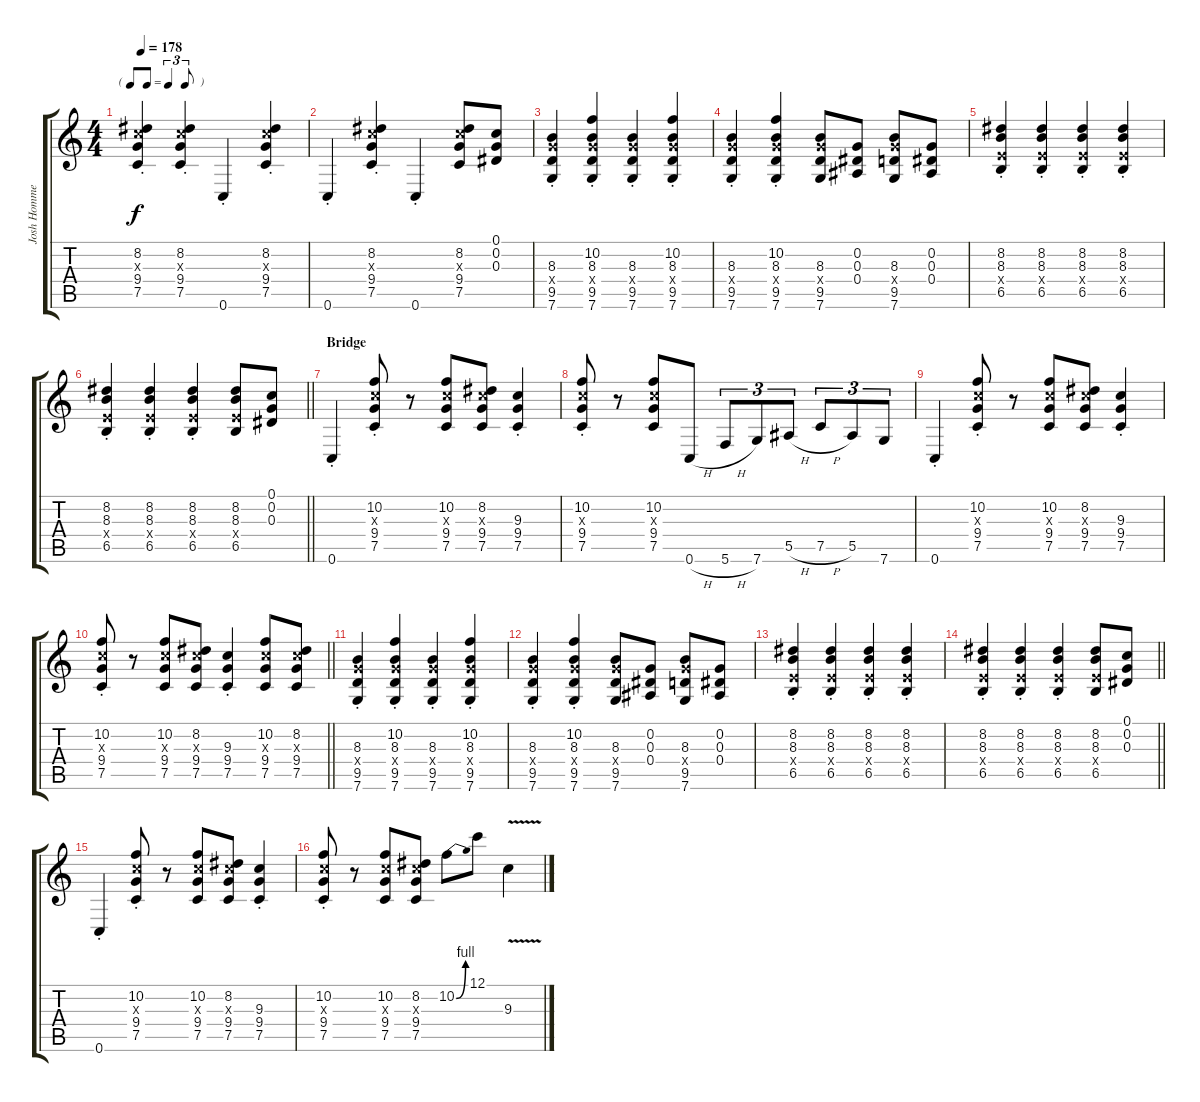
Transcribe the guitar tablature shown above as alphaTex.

\track ("Josh Homme" "Josh Homme") {instrument overdrivenguitar}
\staff {score tabs}
\tuning (C4 G3 Eb3 Bb2 F2 C2) {hide}
\ts (4 4)
\tf triplet8th
\tempo 178
\clef g2
\ks c
(8.2{st} 9.3{x} 9.4{st} 7.5{st}).4{dy f} (8.2{st} 9.3{x} 9.4{st} 7.5{st}).4 0.6{st}.4 (8.2{st} 9.3{x} 9.4{st} 7.5{st}).4 |
0.6{st}.4 (8.2{st} 9.3{x} 9.4{st} 7.5{st}).4 0.6{st}.4 (8.2 9.3{x} 9.4 7.5).8 (0.1 0.2 0.3).8 |
(8.3{st} 9.4{x} 9.5{st} 7.6{st}).4 (10.2{st} 8.3{st} 9.4{x} 9.5{st} 7.6{st}).4 (8.3{st} 9.4{x} 9.5{st} 7.6{st}).4 (10.2{st} 8.3{st} 9.4{x} 9.5{st} 7.6{st}).4 |
(8.3{st} 9.4{x} 9.5{st} 7.6{st}).4 (10.2{st} 8.3{st} 9.4{x} 9.5{st} 7.6{st}).4 (8.3 9.4{x} 9.5 7.6).8 (0.2 0.3 0.4).8 (8.3 9.4{x} 9.5 7.6).8 (0.2 0.3 0.4).8 |
(8.2{st} 8.3{st} 6.4{x} 6.5{st}).4 (8.2{st} 8.3{st} 6.4{x} 6.5{st}).4 (8.2{st} 8.3{st} 6.4{x} 6.5{st}).4 (8.2{st} 8.3{st} 6.4{x} 6.5{st}).4 |
\barLineRight lightlight
(8.2{st} 8.3{st} 6.4{x} 6.5{st}).4 (8.2{st} 8.3{st} 6.4{x} 6.5{st}).4 (8.2{st} 8.3{st} 6.4{x} 6.5{st}).4 (8.2 8.3 6.4{x} 6.5).8 (0.1 0.2 0.3).8 |
\section ("" "Bridge")
0.6{st}.4 (10.2{st} 9.3{x} 9.4{st} 7.5{st}).8 r.8 (10.2 9.3{x} 9.4 7.5).8 (8.2 9.3{x} 9.4 7.5).8 (9.3{st} 9.4{st} 7.5{st}).4 |
(10.2{st} 9.3{x} 9.4{st} 7.5{st}).8 r.8 (10.2 9.3{x} 9.4 7.5).8 0.6{h}.8 5.6{h}.8{tu (3 2)} 7.6.8{tu (3 2)} 5.5{h}.8{tu (3 2)} 7.5{h}.8{tu (3 2)} 5.5.8{tu (3 2)} 7.6.8{tu (3 2)} |
0.6{st}.4 (10.2{st} 9.3{x} 9.4{st} 7.5{st}).8 r.8 (10.2 9.3{x} 9.4 7.5).8 (8.2 9.3{x} 9.4 7.5).8 (9.3{st} 9.4{st} 7.5{st}).4 |
\barLineRight lightlight
(10.2{st} 9.3{x} 9.4{st} 7.5{st}).8 r.8 (10.2 9.3{x} 9.4 7.5).8 (8.2 9.3{x} 9.4 7.5).8 (9.3{st} 9.4{st} 7.5{st}).4 (10.2 9.3{x} 9.4 7.5).8 (8.2 9.3{x} 9.4 7.5).8 |
(8.3{st} 9.4{x} 9.5{st} 7.6{st}).4 (10.2{st} 8.3{st} 9.4{x} 9.5{st} 7.6{st}).4 (8.3{st} 9.4{x} 9.5{st} 7.6{st}).4 (10.2{st} 8.3{st} 9.4{x} 9.5{st} 7.6{st}).4 |
(8.3{st} 9.4{x} 9.5{st} 7.6{st}).4 (10.2{st} 8.3{st} 9.4{x} 9.5{st} 7.6{st}).4 (8.3 9.4{x} 9.5 7.6).8 (0.2 0.3 0.4).8 (8.3 9.4{x} 9.5 7.6).8 (0.2 0.3 0.4).8 |
(8.2{st} 8.3{st} 6.4{x} 6.5{st}).4 (8.2{st} 8.3{st} 6.4{x} 6.5{st}).4 (8.2{st} 8.3{st} 6.4{x} 6.5{st}).4 (8.2{st} 8.3{st} 6.4{x} 6.5{st}).4 |
\barLineRight lightlight
(8.2{st} 8.3{st} 6.4{x} 6.5{st}).4 (8.2{st} 8.3{st} 6.4{x} 6.5{st}).4 (8.2{st} 8.3{st} 6.4{x} 6.5{st}).4 (8.2 8.3 6.4{x} 6.5).8 (0.1 0.2 0.3).8 |
0.6{st}.4 (10.2{st} 9.3{x} 9.4{st} 7.5{st}).8 r.8 (10.2 9.3{x} 9.4 7.5).8 (8.2 9.3{x} 9.4 7.5).8 (9.3{st} 9.4{st} 7.5{st}).4 |
(10.2{st} 9.3{x} 9.4{st} 7.5{st}).8 r.8 (10.2 9.3{x} 9.4 7.5).8 (8.2 9.3{x} 9.4 7.5).8 10.2{be (bend 0 0 60 4)}.8 12.1.8 9.3{v}.4
